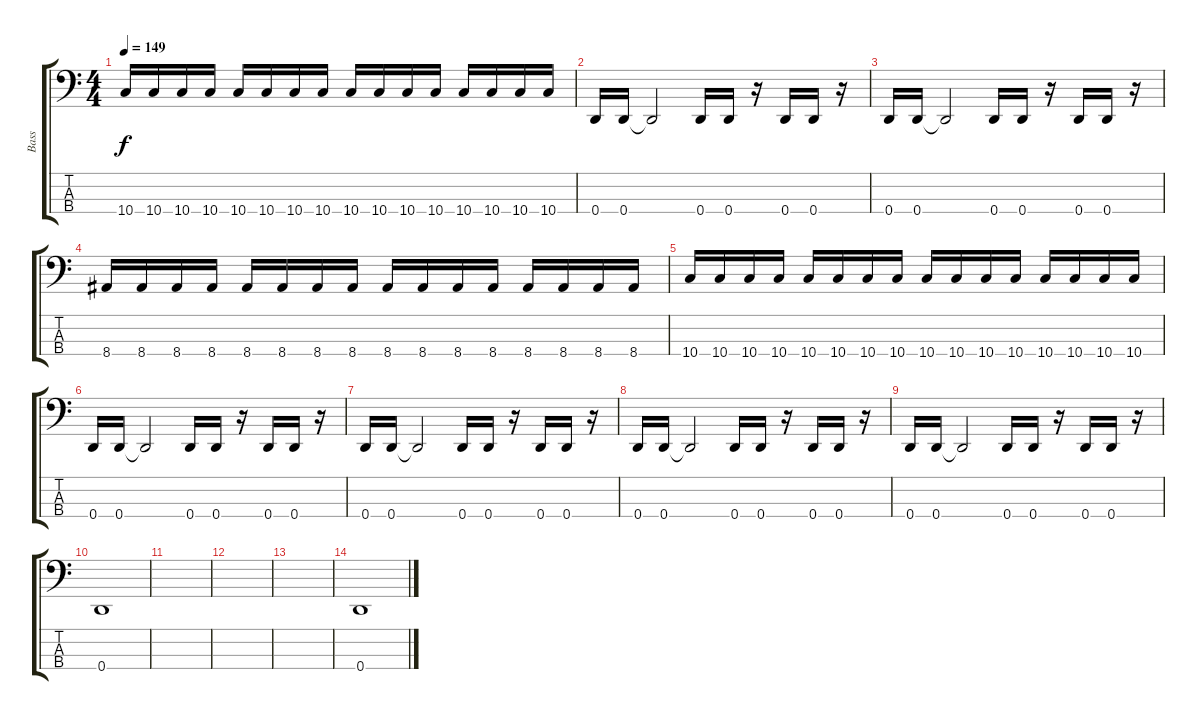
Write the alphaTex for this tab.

\track ("Bass" "Bass") {instrument electricbassfinger}
\staff {score tabs}
\tuning (G2 D2 A1 D1) {hide}
\ts (4 4)
\tempo 149
\clef f4
\ks c
10.4.16{dy f} 10.4.16 10.4.16 10.4.16 10.4.16 10.4.16 10.4.16 10.4.16 10.4.16 10.4.16 10.4.16 10.4.16 10.4.16 10.4.16 10.4.16 10.4.16 |
0.4.16 0.4.16 0.4{t}.2 0.4.16 0.4.16 r.16 0.4.16 0.4.16 r.16 |
0.4.16 0.4.16 0.4{t}.2 0.4.16 0.4.16 r.16 0.4.16 0.4.16 r.16 |
8.4.16 8.4.16 8.4.16 8.4.16 8.4.16 8.4.16 8.4.16 8.4.16 8.4.16 8.4.16 8.4.16 8.4.16 8.4.16 8.4.16 8.4.16 8.4.16 |
10.4.16 10.4.16 10.4.16 10.4.16 10.4.16 10.4.16 10.4.16 10.4.16 10.4.16 10.4.16 10.4.16 10.4.16 10.4.16 10.4.16 10.4.16 10.4.16 |
0.4.16 0.4.16 0.4{t}.2 0.4.16 0.4.16 r.16 0.4.16 0.4.16 r.16 |
0.4.16 0.4.16 0.4{t}.2 0.4.16 0.4.16 r.16 0.4.16 0.4.16 r.16 |
0.4.16 0.4.16 0.4{t}.2 0.4.16 0.4.16 r.16 0.4.16 0.4.16 r.16 |
0.4.16 0.4.16 0.4{t}.2 0.4.16 0.4.16 r.16 0.4.16 0.4.16 r.16 |
0.4.1 |
|
|
|
0.4.1
